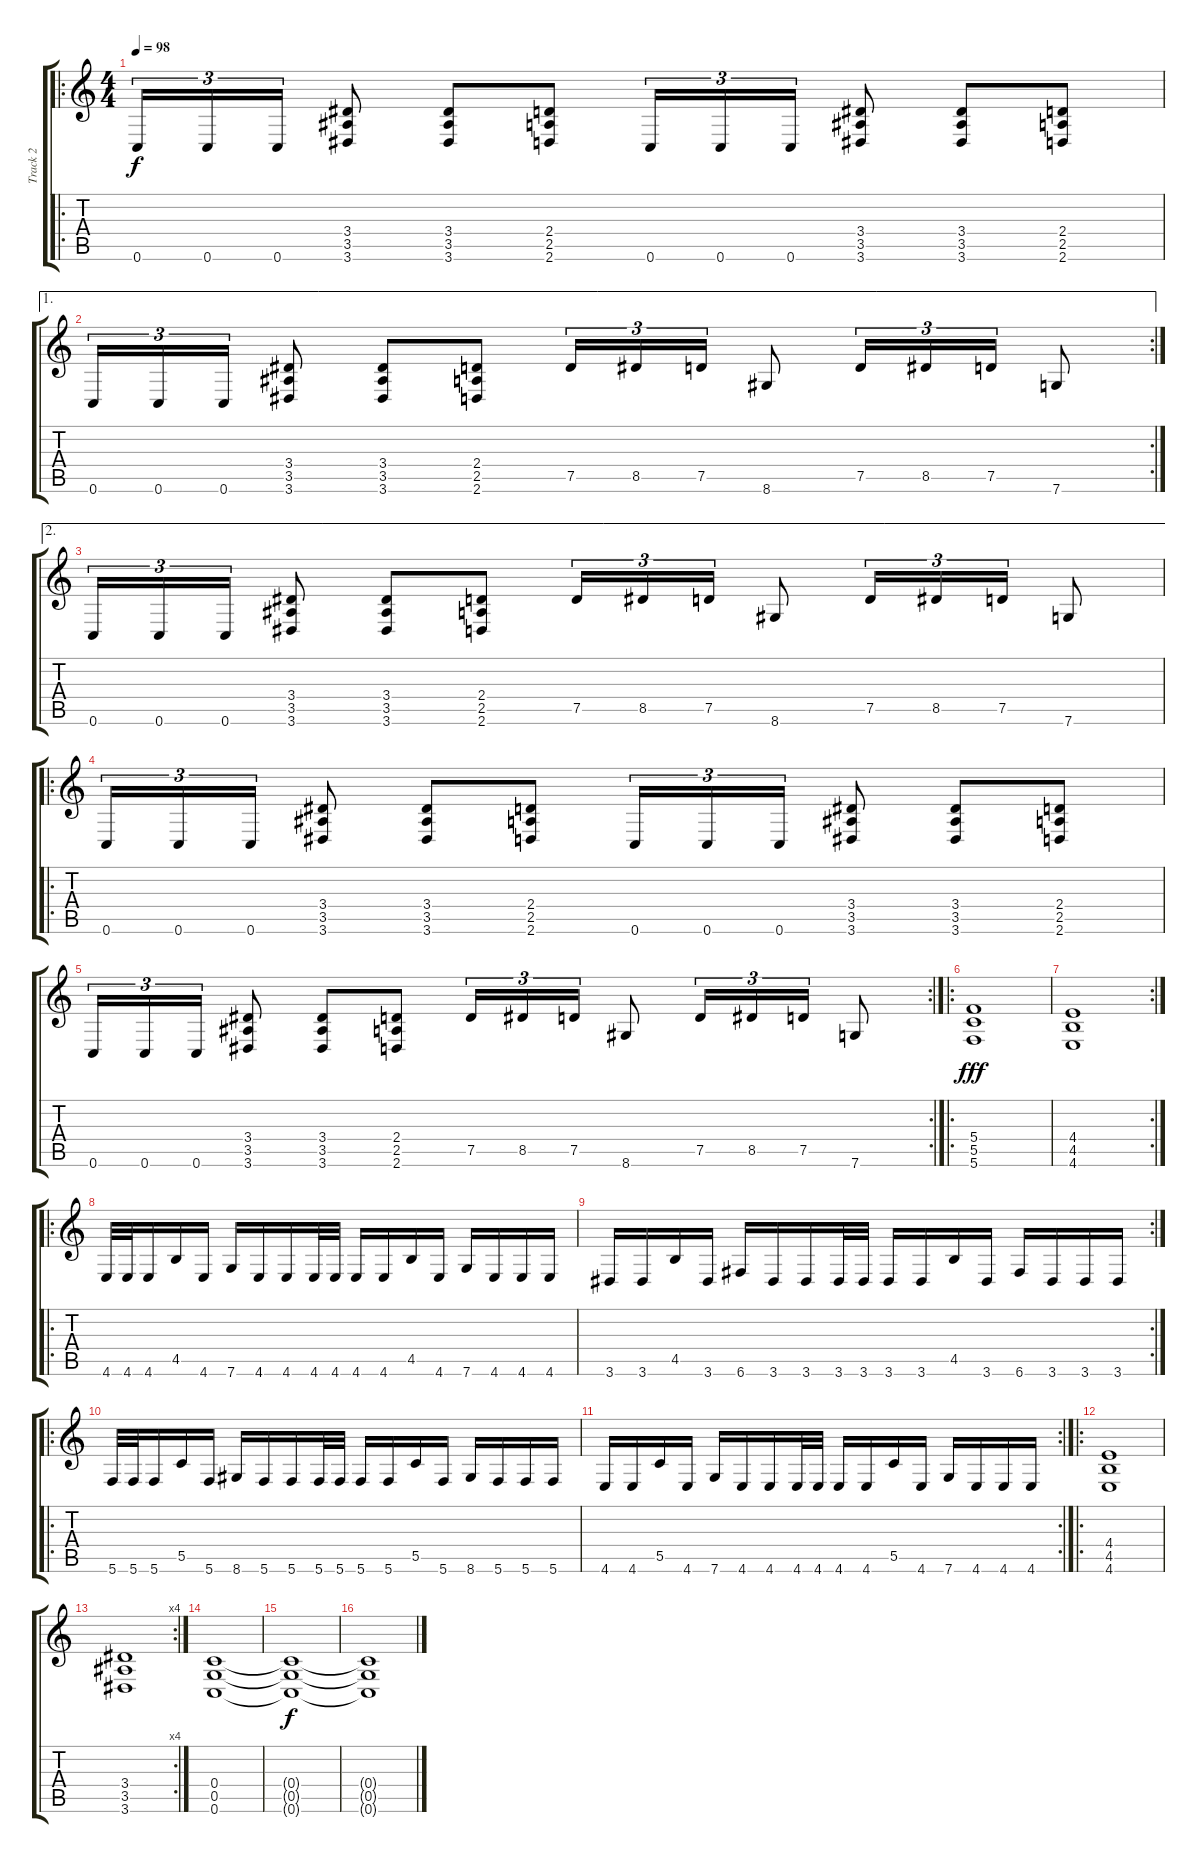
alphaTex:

\track ("Track 2" "Track 2") {instrument distortionguitar}
\staff {score tabs}
\tuning (D4 A3 F3 C3 G2 C2) {hide}
\ro
\ts (4 4)
\tempo 98
\clef g2
\ks c
0.6.16{tu (3 2) dy f} 0.6.16{tu (3 2)} 0.6.16{tu (3 2)} (3.4 3.5 3.6).8 (3.4 3.5 3.6).8 (2.4 2.5 2.6).8 0.6.16{tu (3 2)} 0.6.16{tu (3 2)} 0.6.16{tu (3 2)} (3.4 3.5 3.6).8 (3.4 3.5 3.6).8 (2.4 2.5 2.6).8 |
\ae 1
\rc 2
0.6.16{tu (3 2)} 0.6.16{tu (3 2)} 0.6.16{tu (3 2)} (3.4 3.5 3.6).8 (3.4 3.5 3.6).8 (2.4 2.5 2.6).8 7.5.16{tu (3 2)} 8.5.16{tu (3 2)} 7.5.16{tu (3 2)} 8.6.8 7.5.16{tu (3 2)} 8.5.16{tu (3 2)} 7.5.16{tu (3 2)} 7.6.8 |
\ae 2
0.6.16{tu (3 2)} 0.6.16{tu (3 2)} 0.6.16{tu (3 2)} (3.4 3.5 3.6).8 (3.4 3.5 3.6).8 (2.4 2.5 2.6).8 7.5.16{tu (3 2)} 8.5.16{tu (3 2)} 7.5.16{tu (3 2)} 8.6.8 7.5.16{tu (3 2)} 8.5.16{tu (3 2)} 7.5.16{tu (3 2)} 7.6.8 |
\ro
0.6.16{tu (3 2)} 0.6.16{tu (3 2)} 0.6.16{tu (3 2)} (3.4 3.5 3.6).8 (3.4 3.5 3.6).8 (2.4 2.5 2.6).8 0.6.16{tu (3 2)} 0.6.16{tu (3 2)} 0.6.16{tu (3 2)} (3.4 3.5 3.6).8 (3.4 3.5 3.6).8 (2.4 2.5 2.6).8 |
\rc 2
0.6.16{tu (3 2)} 0.6.16{tu (3 2)} 0.6.16{tu (3 2)} (3.4 3.5 3.6).8 (3.4 3.5 3.6).8 (2.4 2.5 2.6).8 7.5.16{tu (3 2)} 8.5.16{tu (3 2)} 7.5.16{tu (3 2)} 8.6.8 7.5.16{tu (3 2)} 8.5.16{tu (3 2)} 7.5.16{tu (3 2)} 7.6.8 |
\ro
(5.4 5.5 5.6).1{dy fff} |
\rc 2
(4.4 4.5 4.6).1 |
\ro
4.6.32 4.6.32 4.6.16 4.5.16 4.6.16 7.6.16 4.6.16 4.6.16 4.6.32 4.6.32 4.6.16 4.6.16 4.5.16 4.6.16 7.6.16 4.6.16 4.6.16 4.6.16 |
\rc 2
3.6.16 3.6.16 4.5.16 3.6.16 6.6.16 3.6.16 3.6.16 3.6.32 3.6.32 3.6.16 3.6.16 4.5.16 3.6.16 6.6.16 3.6.16 3.6.16 3.6.16 |
\ro
5.6.32 5.6.32 5.6.16 5.5.16 5.6.16 8.6.16 5.6.16 5.6.16 5.6.32 5.6.32 5.6.16 5.6.16 5.5.16 5.6.16 8.6.16 5.6.16 5.6.16 5.6.16 |
\rc 2
4.6.16 4.6.16 5.5.16 4.6.16 7.6.16 4.6.16 4.6.16 4.6.32 4.6.32 4.6.16 4.6.16 5.5.16 4.6.16 7.6.16 4.6.16 4.6.16 4.6.16 |
\ro
(4.4 4.5 4.6).1 |
\rc 4
(3.4 3.5 3.6).1 |
(0.4 0.5 0.6).1 |
(0.4{t} 0.5{t} 0.6{t}).1{dy f} |
(0.4{t} 0.5{t} 0.6{t}).1
